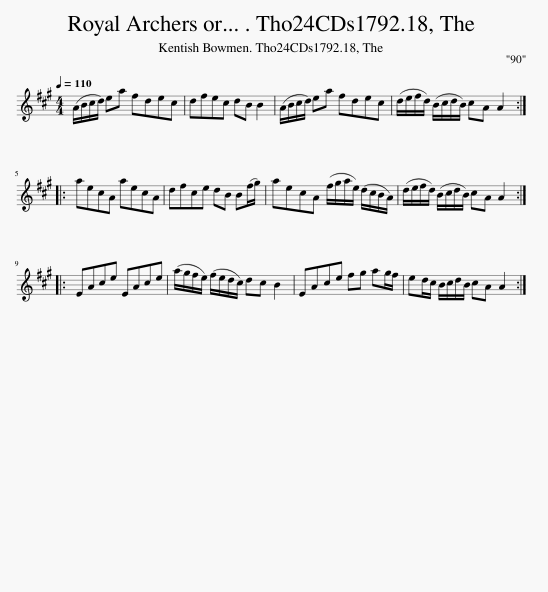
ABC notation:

X:1
L:1/8
Q:1/4=110
M:4/4
I:linebreak $
K:A
V:1 treble
V:1
 (A/B/c/d/) ea fdec | dfec dB B2 | (A/B/c/d/) ea fdec | (d/e/f/d/) (B/c/d/B/) cA A2 ::$ aecA aecA | %5
 dfce dB B(f/g/) | aecA (f/g/a/e/) (d/c/B/A/) | (d/e/f/d/) (B/c/d/B/) cA A2 ::$ EAce EAce | (a/g/f/e/) (f/e/d/c/) dc B2 | %10
 EAce fg ag/f/ | ed/c/ B/c/d/B/ cA A2 :| %12
